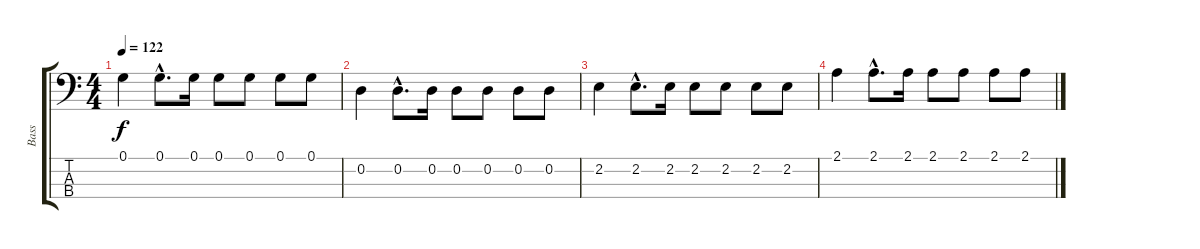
\track ("Bass" "Bass") {instrument electricbassfinger}
\staff {score tabs}
\tuning (G2 D2 A1 E1) {hide}
\ts (4 4)
\tempo 122
\clef f4
\ks c
0.1.4{dy f} 0.1{hac}.8{d} 0.1.16 0.1.8 0.1.8 0.1.8 0.1.8 |
0.2.4 0.2{hac}.8{d} 0.2.16 0.2.8 0.2.8 0.2.8 0.2.8 |
2.2.4 2.2{hac}.8{d} 2.2.16 2.2.8 2.2.8 2.2.8 2.2.8 |
2.1.4 2.1{hac}.8{d} 2.1.16 2.1.8 2.1.8 2.1.8 2.1.8
